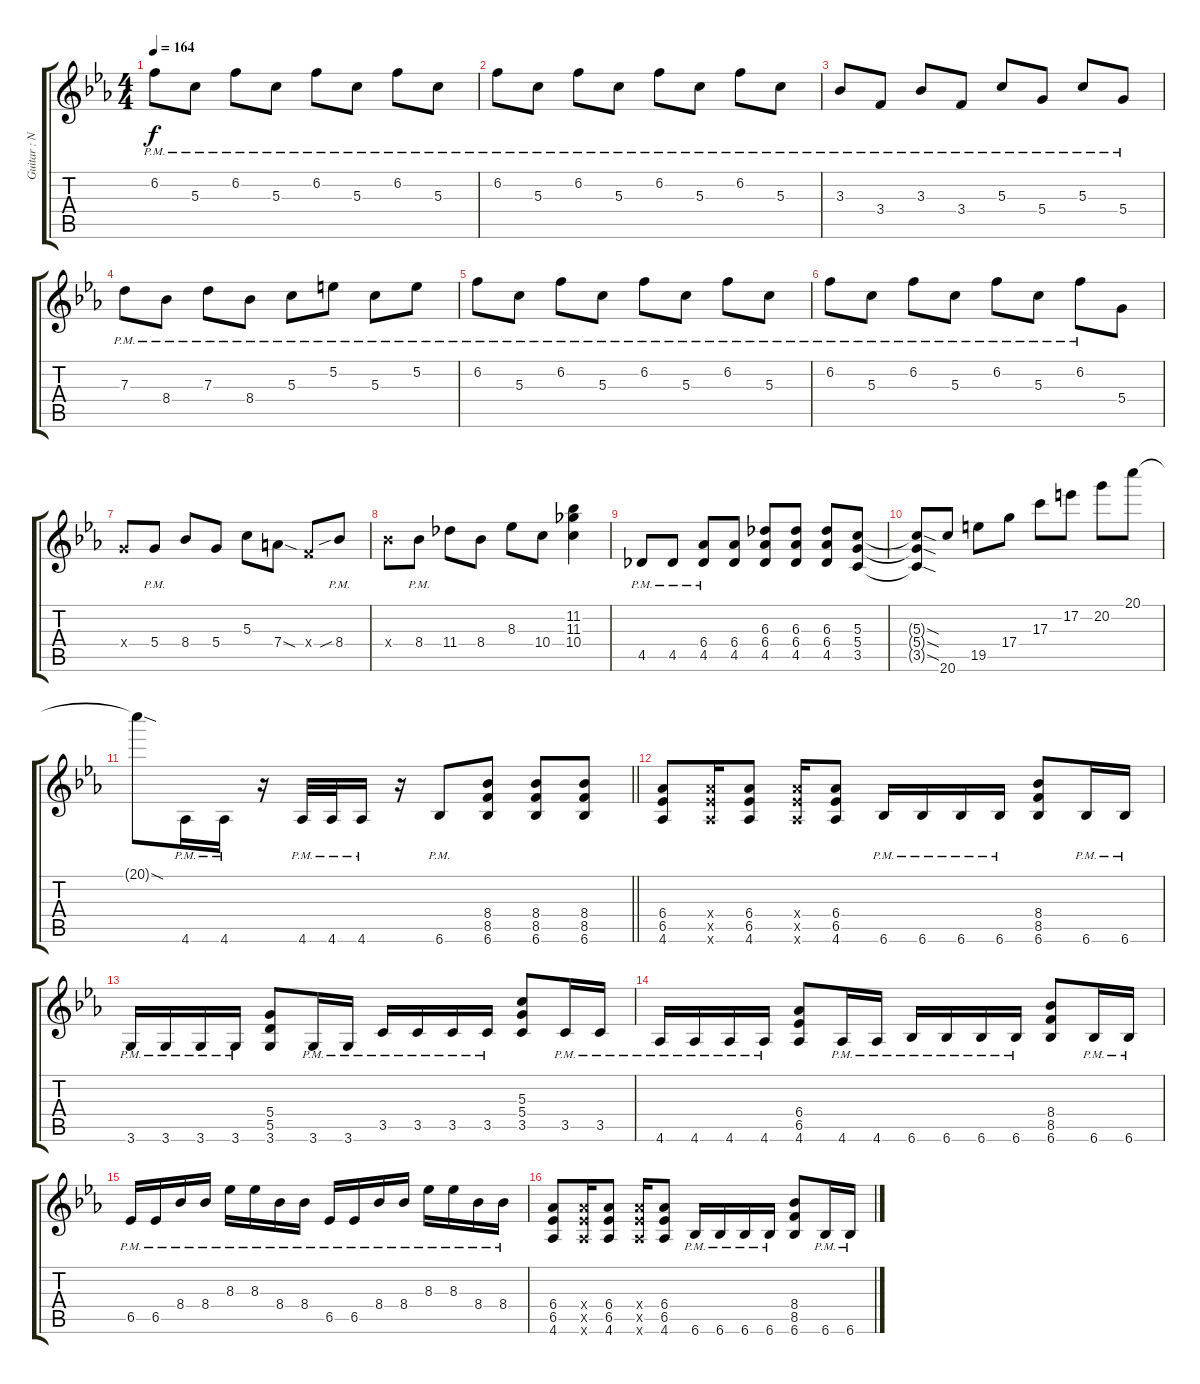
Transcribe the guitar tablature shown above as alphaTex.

\track ("Guitar : Nakano Azu - Nyan" "Guitar : N") {instrument overdrivenguitar}
\staff {score tabs}
\tuning (E4 B3 G3 D3 A2 E2) {hide}
\ts (4 4)
\tempo 164
\clef g2
\ks eb
6.2{pm}.8{dy f} 5.3{pm}.8 6.2{pm}.8 5.3{pm}.8 6.2{pm}.8 5.3{pm}.8 6.2{pm}.8 5.3{pm}.8 |
6.2{pm}.8 5.3{pm}.8 6.2{pm}.8 5.3{pm}.8 6.2{pm}.8 5.3{pm}.8 6.2{pm}.8 5.3{pm}.8 |
3.3{pm}.8 3.4{pm}.8 3.3{pm}.8 3.4{pm}.8 5.3{pm}.8 5.4{pm}.8 5.3{pm}.8 5.4{pm}.8 |
7.3{pm}.8 8.4{pm}.8 7.3{pm}.8 8.4{pm}.8 5.3{pm}.8 5.2{pm}.8 5.3{pm}.8 5.2{pm}.8 |
6.2{pm}.8 5.3{pm}.8 6.2{pm}.8 5.3{pm}.8 6.2{pm}.8 5.3{pm}.8 6.2{pm}.8 5.3{pm}.8 |
6.2{pm}.8 5.3{pm}.8 6.2{pm}.8 5.3{pm}.8 6.2{pm}.8 5.3{pm}.8 6.2{pm}.8 5.4.8 |
5.4{x}.8 5.4{pm}.8 8.4.8 5.4.8 5.3.8 7.4{sod}.8 3.4{x}.8 8.4{sib pm}.8 |
8.4{x}.8 8.4{pm}.8 11.4.8 8.4.8 8.3.8 10.4.8 (11.2 11.3 10.4).4 |
4.5{pm}.8 4.5{pm}.8 (6.4{pm} 4.5{pm}).8 (6.4 4.5).8 (6.3 6.4 4.5).8 (6.3 6.4 4.5).8 (6.3 6.4 4.5).8 (5.3 5.4 3.5).8 |
(5.3{sod t} 5.4{sod t} 3.5{sod t}).8 20.6.8 19.5.8 17.4.8 17.3.8 17.2.8 20.2.8 20.1.8 |
\barLineRight lightlight
20.1{sod t}.8 4.6{pm}.16 4.6{pm}.16 r.16 4.6{pm}.32 4.6{pm}.32 4.6{pm}.16 r.16 6.6{pm}.8 (8.4 8.5 6.6).8 (8.4 8.5 6.6).8 (8.4 8.5 6.6).8 |
(6.4 6.5 4.6).8 (6.4{x} 6.5{x} 4.6{x}).16 (6.4 6.5 4.6).8 (6.4{x} 6.5{x} 4.6{x}).16 (6.4 6.5 4.6).8 6.6{pm}.16 6.6{pm}.16 6.6{pm}.16 6.6{pm}.16 (8.4 8.5 6.6).8 6.6{pm}.16 6.6{pm}.16 |
3.6{pm}.16 3.6{pm}.16 3.6{pm}.16 3.6{pm}.16 (5.4 5.5 3.6).8 3.6{pm}.16 3.6{pm}.16 3.5{pm}.16 3.5{pm}.16 3.5{pm}.16 3.5{pm}.16 (5.3 5.4 3.5).8 3.5{pm}.16 3.5{pm}.16 |
4.6{pm}.16 4.6{pm}.16 4.6{pm}.16 4.6{pm}.16 (6.4 6.5 4.6).8 4.6{pm}.16 4.6{pm}.16 6.6{pm}.16 6.6{pm}.16 6.6{pm}.16 6.6{pm}.16 (8.4 8.5 6.6).8 6.6{pm}.16 6.6{pm}.16 |
6.5{pm}.16 6.5{pm}.16 8.4{pm}.16 8.4{pm}.16 8.3{pm}.16 8.3{pm}.16 8.4{pm}.16 8.4{pm}.16 6.5{pm}.16 6.5{pm}.16 8.4{pm}.16 8.4{pm}.16 8.3{pm}.16 8.3{pm}.16 8.4{pm}.16 8.4{pm}.16 |
(6.4 6.5 4.6).8 (6.4{x} 6.5{x} 4.6{x}).16 (6.4 6.5 4.6).8 (6.4{x} 6.5{x} 4.6{x}).16 (6.4 6.5 4.6).8 6.6{pm}.16 6.6{pm}.16 6.6{pm}.16 6.6{pm}.16 (8.4 8.5 6.6).8 6.6{pm}.16 6.6{pm}.16
